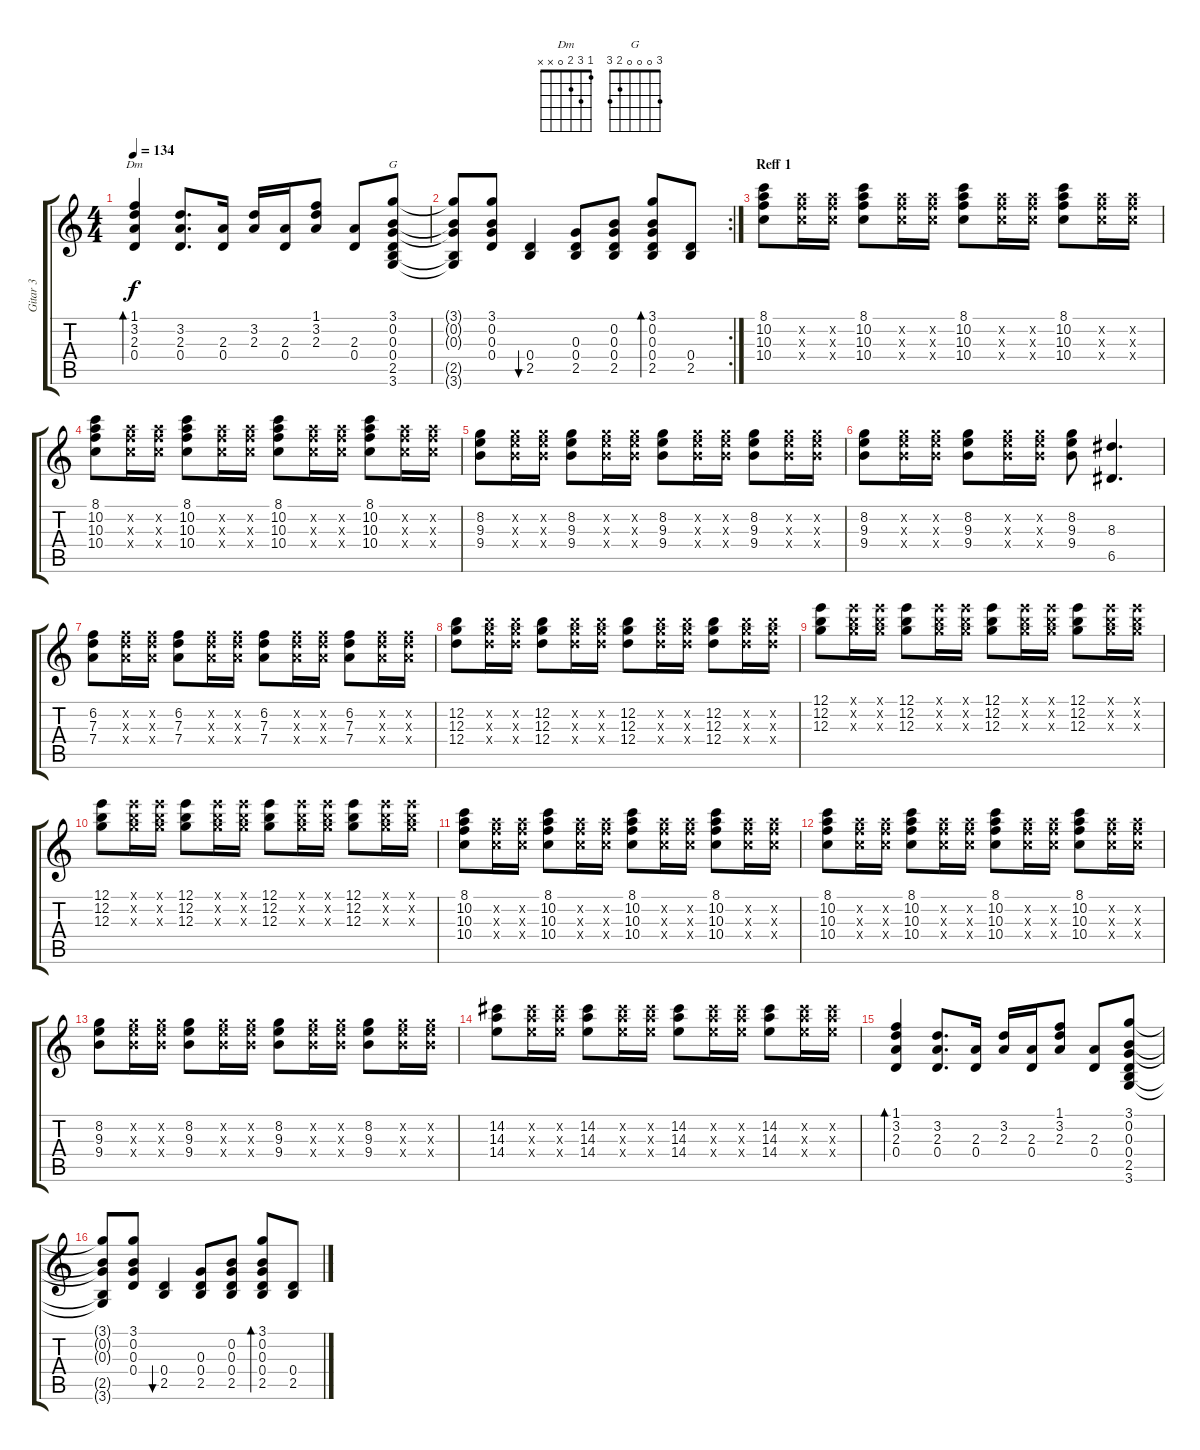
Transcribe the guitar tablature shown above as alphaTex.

\track ("Gitar 3" "Gitar 3") {instrument electricguitarclean}
\staff {score tabs}
\tuning (E4 B3 G3 D3 A2 E2) {hide}
\chord ("Dm" 1 3 2 0 x x)
\chord ("G" 3 0 0 0 2 3)
\ts (4 4)
\tempo 134
\clef g2
\ks c
(1.1 3.2 2.3 0.4).4{bd 120 ch "Dm" dy f} (3.2 2.3 0.4).8{d} (2.3 0.4).16 (3.2 2.3).16 (2.3 0.4).16 (1.1 3.2 2.3).8 (2.3 0.4).8 (3.1 0.2 0.3 0.4 2.5 3.6).8{ch "G"} |
\rc 2
(3.1{t} 0.2{t} 0.3{t} 2.5{t} 3.6{t}).8 (3.1 0.2 0.3 0.4).8 (0.4 2.5).4{bu 120} (0.3 0.4 2.5).8 (0.2 0.3 0.4 2.5).8 (3.1 0.2 0.3 0.4 2.5).8{bd 120} (0.4 2.5).8 |
\section ("" "Reff 1")
(8.1 10.2 10.3 10.4).8 (10.2{x} 10.3{x} 10.4{x}).16 (10.2{x} 10.3{x} 10.4{x}).16 (8.1 10.2 10.3 10.4).8 (10.2{x} 10.3{x} 10.4{x}).16 (10.2{x} 10.3{x} 10.4{x}).16 (8.1 10.2 10.3 10.4).8 (10.2{x} 10.3{x} 10.4{x}).16 (10.2{x} 10.3{x} 10.4{x}).16 (8.1 10.2 10.3 10.4).8 (10.2{x} 10.3{x} 10.4{x}).16 (10.2{x} 10.3{x} 10.4{x}).16 |
(8.1 10.2 10.3 10.4).8 (10.2{x} 10.3{x} 10.4{x}).16 (10.2{x} 10.3{x} 10.4{x}).16 (8.1 10.2 10.3 10.4).8 (10.2{x} 10.3{x} 10.4{x}).16 (10.2{x} 10.3{x} 10.4{x}).16 (8.1 10.2 10.3 10.4).8 (10.2{x} 10.3{x} 10.4{x}).16 (10.2{x} 10.3{x} 10.4{x}).16 (8.1 10.2 10.3 10.4).8 (10.2{x} 10.3{x} 10.4{x}).16 (10.2{x} 10.3{x} 10.4{x}).16 |
(8.2 9.3 9.4).8 (8.2{x} 9.3{x} 9.4{x}).16 (8.2{x} 9.3{x} 9.4{x}).16 (8.2 9.3 9.4).8 (8.2{x} 9.3{x} 9.4{x}).16 (8.2{x} 9.3{x} 9.4{x}).16 (8.2 9.3 9.4).8 (8.2{x} 9.3{x} 9.4{x}).16 (8.2{x} 9.3{x} 9.4{x}).16 (8.2 9.3 9.4).8 (8.2{x} 9.3{x} 9.4{x}).16 (8.2{x} 9.3{x} 9.4{x}).16 |
(8.2 9.3 9.4).8 (8.2{x} 9.3{x} 9.4{x}).16 (8.2{x} 9.3{x} 9.4{x}).16 (8.2 9.3 9.4).8 (8.2{x} 9.3{x} 9.4{x}).16 (8.2{x} 9.3{x} 9.4{x}).16 (8.2 9.3 9.4).8 (8.3 6.5).4{d} |
(6.2 7.3 7.4).8 (6.2{x} 7.3{x} 7.4{x}).16 (6.2{x} 7.3{x} 7.4{x}).16 (6.2 7.3 7.4).8 (6.2{x} 7.3{x} 7.4{x}).16 (6.2{x} 7.3{x} 7.4{x}).16 (6.2 7.3 7.4).8 (6.2{x} 7.3{x} 7.4{x}).16 (6.2{x} 7.3{x} 7.4{x}).16 (6.2 7.3 7.4).8 (6.2{x} 7.3{x} 7.4{x}).16 (6.2{x} 7.3{x} 7.4{x}).16 |
(12.2 12.3 12.4).8 (12.2{x} 12.3{x} 12.4{x}).16 (12.2{x} 12.3{x} 12.4{x}).16 (12.2 12.3 12.4).8 (12.2{x} 12.3{x} 12.4{x}).16 (12.2{x} 12.3{x} 12.4{x}).16 (12.2 12.3 12.4).8 (12.2{x} 12.3{x} 12.4{x}).16 (12.2{x} 12.3{x} 12.4{x}).16 (12.2 12.3 12.4).8 (12.2{x} 12.3{x} 12.4{x}).16 (12.2{x} 12.3{x} 12.4{x}).16 |
(12.1 12.2 12.3).8 (12.1{x} 12.2{x} 12.3{x}).16 (12.1{x} 12.2{x} 12.3{x}).16 (12.1 12.2 12.3).8 (12.1{x} 12.2{x} 12.3{x}).16 (12.1{x} 12.2{x} 12.3{x}).16 (12.1 12.2 12.3).8 (12.1{x} 12.2{x} 12.3{x}).16 (12.1{x} 12.2{x} 12.3{x}).16 (12.1 12.2 12.3).8 (12.1{x} 12.2{x} 12.3{x}).16 (12.1{x} 12.2{x} 12.3{x}).16 |
(12.1 12.2 12.3).8 (12.1{x} 12.2{x} 12.3{x}).16 (12.1{x} 12.2{x} 12.3{x}).16 (12.1 12.2 12.3).8 (12.1{x} 12.2{x} 12.3{x}).16 (12.1{x} 12.2{x} 12.3{x}).16 (12.1 12.2 12.3).8 (12.1{x} 12.2{x} 12.3{x}).16 (12.1{x} 12.2{x} 12.3{x}).16 (12.1 12.2 12.3).8 (12.1{x} 12.2{x} 12.3{x}).16 (12.1{x} 12.2{x} 12.3{x}).16 |
(8.1 10.2 10.3 10.4).8 (10.2{x} 10.3{x} 10.4{x}).16 (10.2{x} 10.3{x} 10.4{x}).16 (8.1 10.2 10.3 10.4).8 (10.2{x} 10.3{x} 10.4{x}).16 (10.2{x} 10.3{x} 10.4{x}).16 (8.1 10.2 10.3 10.4).8 (10.2{x} 10.3{x} 10.4{x}).16 (10.2{x} 10.3{x} 10.4{x}).16 (8.1 10.2 10.3 10.4).8 (10.2{x} 10.3{x} 10.4{x}).16 (10.2{x} 10.3{x} 10.4{x}).16 |
(8.1 10.2 10.3 10.4).8 (10.2{x} 10.3{x} 10.4{x}).16 (10.2{x} 10.3{x} 10.4{x}).16 (8.1 10.2 10.3 10.4).8 (10.2{x} 10.3{x} 10.4{x}).16 (10.2{x} 10.3{x} 10.4{x}).16 (8.1 10.2 10.3 10.4).8 (10.2{x} 10.3{x} 10.4{x}).16 (10.2{x} 10.3{x} 10.4{x}).16 (8.1 10.2 10.3 10.4).8 (10.2{x} 10.3{x} 10.4{x}).16 (10.2{x} 10.3{x} 10.4{x}).16 |
(8.2 9.3 9.4).8 (8.2{x} 9.3{x} 9.4{x}).16 (8.2{x} 9.3{x} 9.4{x}).16 (8.2 9.3 9.4).8 (8.2{x} 9.3{x} 9.4{x}).16 (8.2{x} 9.3{x} 9.4{x}).16 (8.2 9.3 9.4).8 (8.2{x} 9.3{x} 9.4{x}).16 (8.2{x} 9.3{x} 9.4{x}).16 (8.2 9.3 9.4).8 (8.2{x} 9.3{x} 9.4{x}).16 (8.2{x} 9.3{x} 9.4{x}).16 |
(14.2 14.3 14.4).8 (14.2{x} 14.3{x} 14.4{x}).16 (14.2{x} 14.3{x} 14.4{x}).16 (14.2 14.3 14.4).8 (14.2{x} 14.3{x} 14.4{x}).16 (14.2{x} 14.3{x} 14.4{x}).16 (14.2 14.3 14.4).8 (14.2{x} 14.3{x} 14.4{x}).16 (14.2{x} 14.3{x} 14.4{x}).16 (14.2 14.3 14.4).8 (14.2{x} 14.3{x} 14.4{x}).16 (14.2{x} 14.3{x} 14.4{x}).16 |
(1.1 3.2 2.3 0.4).4{bd 120} (3.2 2.3 0.4).8{d} (2.3 0.4).16 (3.2 2.3).16 (2.3 0.4).16 (1.1 3.2 2.3).8 (2.3 0.4).8 (3.1 0.2 0.3 0.4 2.5 3.6).8 |
(3.1{t} 0.2{t} 0.3{t} 2.5{t} 3.6{t}).8 (3.1 0.2 0.3 0.4).8 (0.4 2.5).4{bu 120} (0.3 0.4 2.5).8 (0.2 0.3 0.4 2.5).8 (3.1 0.2 0.3 0.4 2.5).8{bd 120} (0.4 2.5).8
